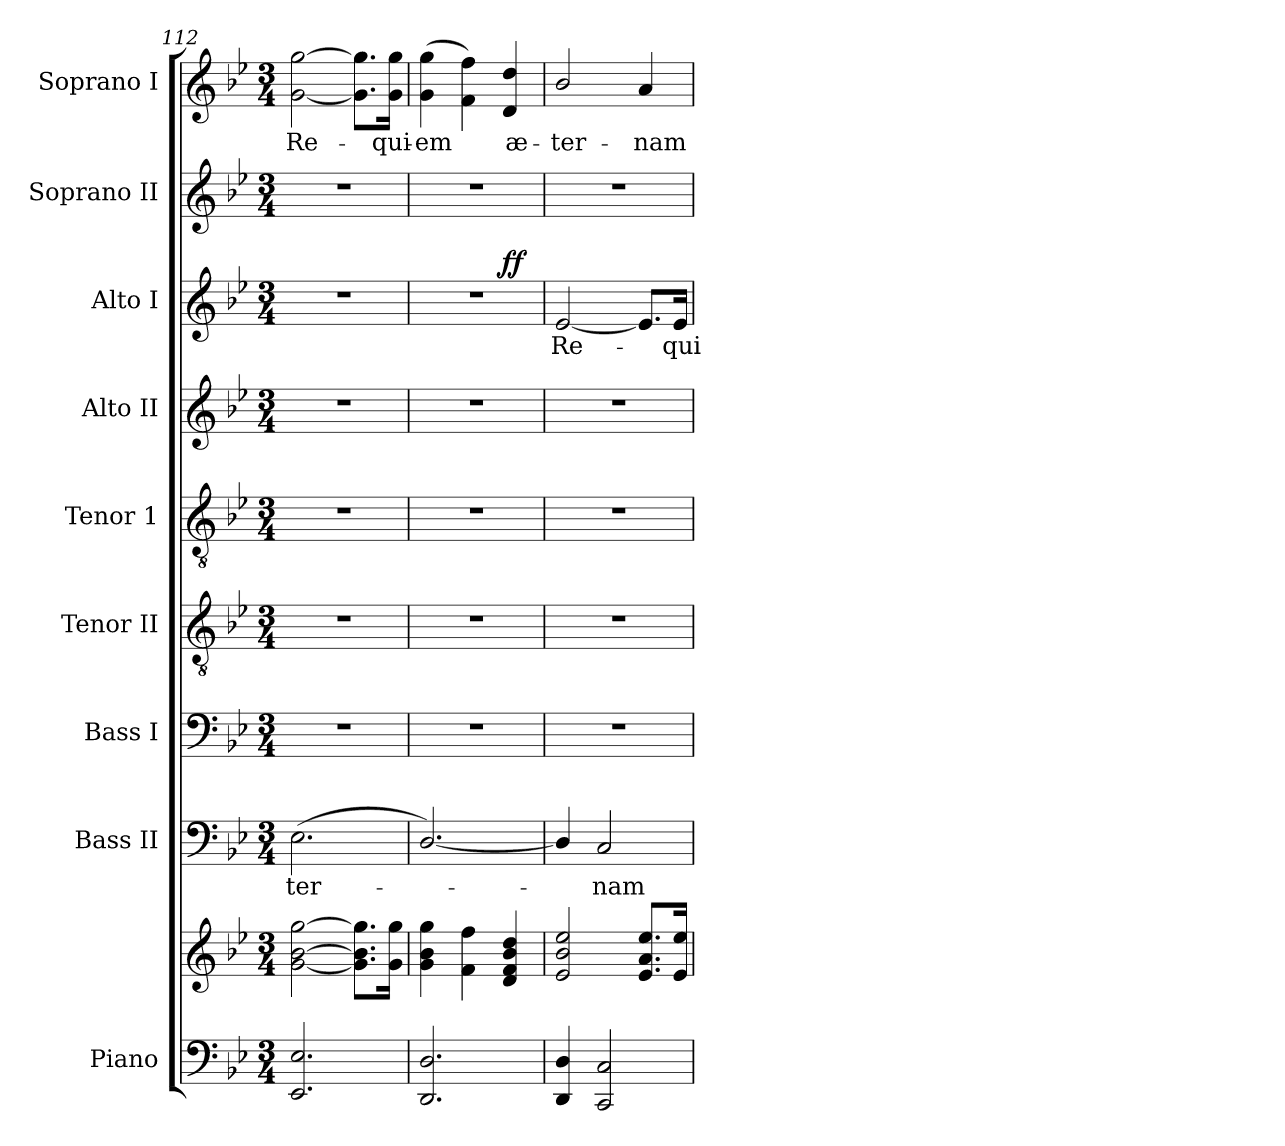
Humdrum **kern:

**kern	**kern	**kern	**text	**kern	**kern	**kern	**kern	**kern	**text	**dynam	**kern	**kern	**text
*part9	*part9	*part8	*part8	*part7	*part6	*part5	*part4	*part3	*part3	*part3	*part2	*part1	*part1
*staff10	*staff9	*staff8	*staff8	*staff7	*staff6	*staff5	*staff4	*staff3	*staff3	*staff3	*staff2	*staff1	*staff1
*I"Piano	*	*I"Bass II	*	*I"Bass I	*I"Tenor II	*I"Tenor 1	*I"Alto II	*I"Alto I	*	*	*I"Soprano II	*I"Soprano I	*
*I'Pno.	*	*I'B	*	*I'B	*I'T.	*I'T.	*I'A	*I'A	*	*	*I'S	*I'S	*
*clefF4	*clefG2	*clefF4	*	*clefF4	*clefGv2	*clefGv2	*clefG2	*clefG2	*	*	*clefG2	*clefG2	*
*	*	*	*	*	*ITrd7c12	*ITrd7c12	*	*	*	*	*	*	*
*k[b-e-]	*k[b-e-]	*k[b-e-]	*	*k[b-e-]	*k[b-e-]	*k[b-e-]	*k[b-e-]	*k[b-e-]	*	*	*k[b-e-]	*k[b-e-]	*
*g:	*g:	*g:	*	*g:	*g:	*g:	*g:	*g:	*	*	*g:	*g:	*
*M3/4	*M3/4	*M3/4	*	*M3/4	*M3/4	*M3/4	*M3/4	*M3/4	*	*	*M3/4	*M3/4	*
=112	=112	=112	=112	=112	=112	=112	=112	=112	=112	=112	=112	=112	=112
!	!	!	!LO:LY:b:color=#000000	!LO:N:vis=1	!LO:N:vis=1	!LO:N:vis=1	!LO:N:vis=1	!LO:N:vis=1	!	!	!LO:N:vis=1	!	!
!	!	!	!	!	!	!	!	!	!	!	!	!	!LO:LY:b:color=#000000
2.EE-i/ 2.E-i	[2gi\ [2b-i [2ggi	(2.E-i\	-ter-	2.r	2.r	2.r	2.r	2.r	.	.	2.r	[2gi\ [2ggi	Re-
.	8.gi\] 8.b-i] 8.ggi]L	.	.	.	.	.	.	.	.	.	.	8.gi\] 8.ggi]L	.
!	!	!	!	!	!	!	!	!	!	!	!	!	!LO:LY:b:color=#000000
.	16gi\ 16ggiJk	.	.	.	.	.	.	.	.	.	.	16gi\ 16ggiJk	-qui-
=113	=113	=113	=113	=113	=113	=113	=113	=113	=113	=113	=113	=113	=113
!	!	!	!	!LO:N:vis=1	!LO:N:vis=1	!LO:N:vis=1	!LO:N:vis=1	!LO:N:vis=1	!	!	!LO:N:vis=1	!	!
!	!	!	!	!	!	!	!	!	!	!	!	!	!LO:LY:b:color=#000000
*	*	*	*	*	*	*	*	*^	*	*	*	*	*
2.DDi/ 2.Di	4gi\ 4b-i 4ggi	[2.Di/)	.	2.r	2.r	2.r	2.r	2.r	2ryy	.	.	2.r	(4gi\ 4ggi	-em
.	4fi\ 4ffi	.	.	.	.	.	.	.	.	.	.	.	4fi\ 4ffi)	.
!	!	!	!	!	!	!	!	!	!	!	!	!	!	!LO:LY:b:color=#000000
.	4di/ 4fi 4b-i 4ddi	.	.	.	.	.	.	.	4ryy	.	ff	.	4di/ 4ddi	æ-
=114	=114	=114	=114	=114	=114	=114	=114	=114	=114	=114	=114	=114	=114	=114
!	!	!	!	!LO:N:vis=1	!LO:N:vis=1	!LO:N:vis=1	!LO:N:vis=1	!	!	!	!	!	!	!
*	*	*	*	*	*	*	*	*v	*v	*	*	*	*	*
*	*	*	*	*	*	*	*	*^	*	*	*	*	*
!	!	!	!	!	!	!	!	!	!	!LO:LY:b:color=#000000	!	!LO:N:vis=1	!	!
*	*	*	*	*	*	*	*	*v	*v	*	*	*	*	*
*	*	*	*	*	*	*	*	*^	*	*	*	*	*
!	!	!	!	!	!	!	!	!	!	!	!	!	!	!LO:LY:b:color=#000000
*	*	*	*	*	*	*	*	*v	*v	*	*	*	*	*
4DDi/ 4Di	2e-i/ 2b-i 2ee-i	4Di/]	.	2.r	2.r	2.r	2.r	[2e-i/	Re-	.	2.r	2b-i/	-ter-
!	!	!	!LO:LY:b:color=#000000	!	!	!	!	!	!	!	!	!	!
2CCi/ 2Ci	.	2Ci/	-nam	.	.	.	.	.	.	.	.	.	.
!	!	!	!	!	!	!	!	!	!	!	!	!	!LO:LY:b:color=#000000
.	8.e-i/ 8.ai 8.ee-iL	.	.	.	.	.	.	8.e-i/L]	.	.	.	4ai/	-nam
!	!	!	!	!	!	!	!	!	!LO:LY:b:color=#000000	!	!	!	!
.	16e-i/ 16ee-iJk	.	.	.	.	.	.	16e-i/Jk	-qui-	.	.	.	.
=	=	=	=	=	=	=	=	=	=	=	=	=	=
*-	*-	*-	*-	*-	*-	*-	*-	*-	*-	*-	*-	*-	*-
